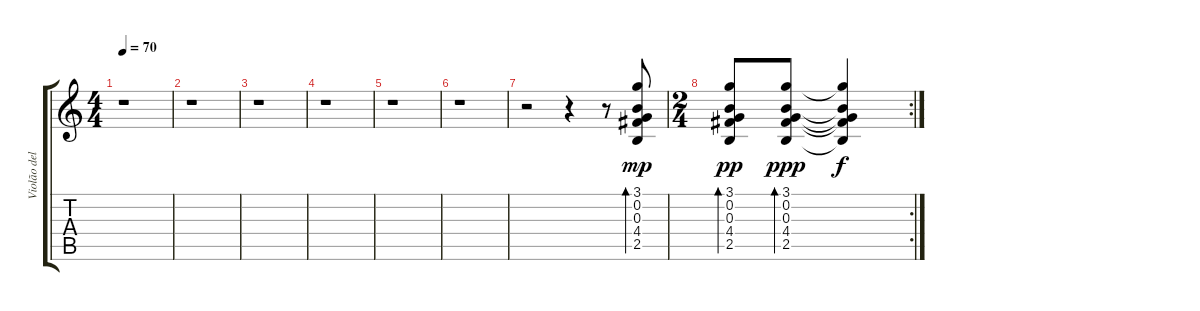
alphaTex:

\track ("Violão delay" "Violão del") {instrument acousticguitarsteel}
\staff {score tabs}
\tuning (E4 B3 G3 D3 A2 E2) {hide}
\ts (4 4)
\tempo 70
\clef g2
\ks c
r.1{dy pp} |
r.1 |
r.1 |
r.1 |
r.1 |
r.1 |
r.2 r.4 r.8 (3.1 0.2 0.3 4.4 2.5).8{bd 120 dy mp} |
\rc 2
\ts (2 4)
(3.1 0.2 0.3 4.4 2.5).8{bd 120 dy pp} (3.1 0.2 0.3 4.4 2.5).8{bd 120 dy ppp} (3.1{t} 0.2{t} 0.3{t} 4.4{t} 2.5{t}).4{dy f}
